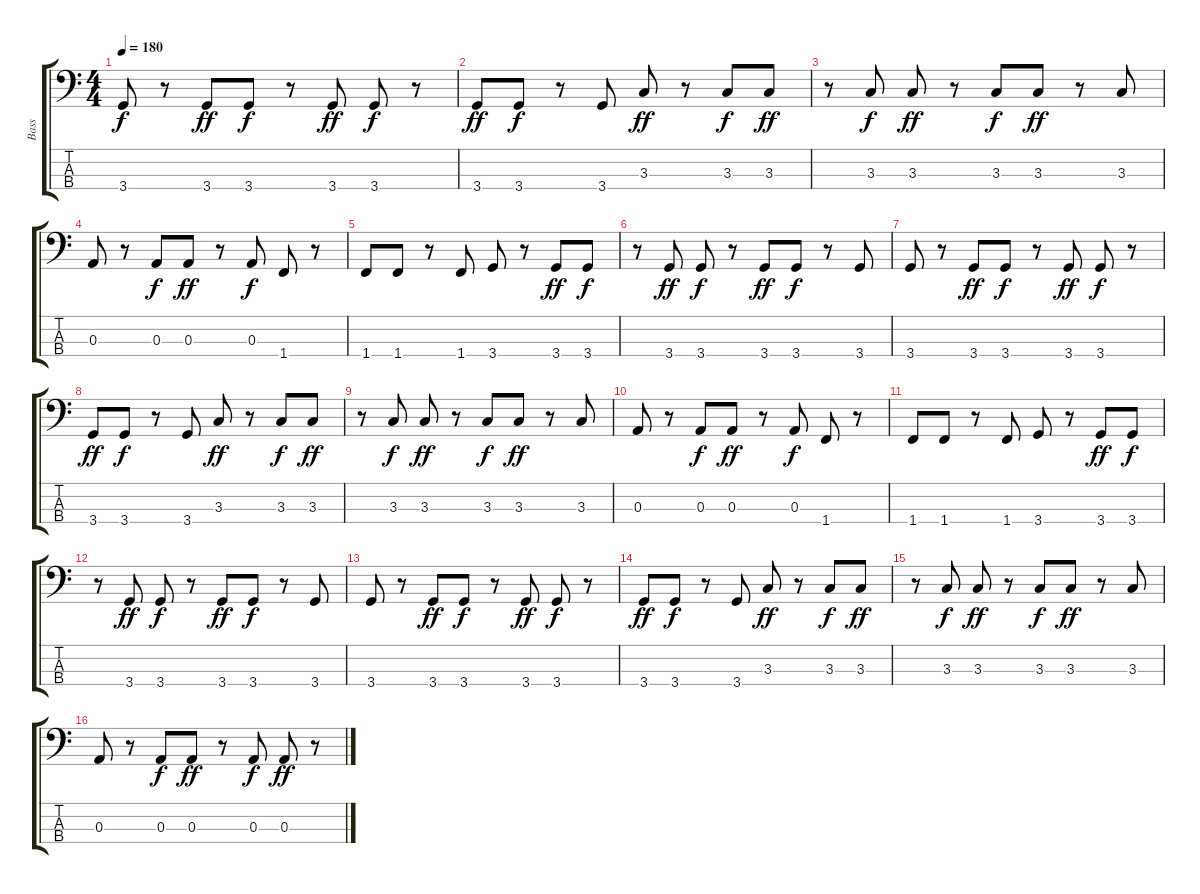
\track ("Bass" "Bass") {instrument electricbasspick}
\staff {score tabs}
\tuning (G2 D2 A1 E1) {hide}
\ts (4 4)
\tempo 180
\clef f4
\ks c
3.4.8{dy f} r.8 3.4.8{dy ff} 3.4.8{dy f} r.8 3.4.8{dy ff} 3.4.8{dy f} r.8 |
3.4.8{dy ff} 3.4.8{dy f} r.8 3.4.8 3.3.8{dy ff} r.8 3.3.8{dy f} 3.3.8{dy ff} |
r.8 3.3.8{dy f} 3.3.8{dy ff} r.8 3.3.8{dy f} 3.3.8{dy ff} r.8 3.3.8 |
0.3.8 r.8 0.3.8{dy f} 0.3.8{dy ff} r.8 0.3.8{dy f} 1.4.8 r.8 |
1.4.8 1.4.8 r.8 1.4.8 3.4.8 r.8 3.4.8{dy ff} 3.4.8{dy f} |
r.8 3.4.8{dy ff} 3.4.8{dy f} r.8 3.4.8{dy ff} 3.4.8{dy f} r.8 3.4.8 |
3.4.8 r.8 3.4.8{dy ff} 3.4.8{dy f} r.8 3.4.8{dy ff} 3.4.8{dy f} r.8 |
3.4.8{dy ff} 3.4.8{dy f} r.8 3.4.8 3.3.8{dy ff} r.8 3.3.8{dy f} 3.3.8{dy ff} |
r.8 3.3.8{dy f} 3.3.8{dy ff} r.8 3.3.8{dy f} 3.3.8{dy ff} r.8 3.3.8 |
0.3.8 r.8 0.3.8{dy f} 0.3.8{dy ff} r.8 0.3.8{dy f} 1.4.8 r.8 |
1.4.8 1.4.8 r.8 1.4.8 3.4.8 r.8 3.4.8{dy ff} 3.4.8{dy f} |
r.8 3.4.8{dy ff} 3.4.8{dy f} r.8 3.4.8{dy ff} 3.4.8{dy f} r.8 3.4.8 |
3.4.8 r.8 3.4.8{dy ff} 3.4.8{dy f} r.8 3.4.8{dy ff} 3.4.8{dy f} r.8 |
3.4.8{dy ff} 3.4.8{dy f} r.8 3.4.8 3.3.8{dy ff} r.8 3.3.8{dy f} 3.3.8{dy ff} |
r.8 3.3.8{dy f} 3.3.8{dy ff} r.8 3.3.8{dy f} 3.3.8{dy ff} r.8 3.3.8 |
0.3.8 r.8 0.3.8{dy f} 0.3.8{dy ff} r.8 0.3.8{dy f} 0.3.8{dy ff} r.8
